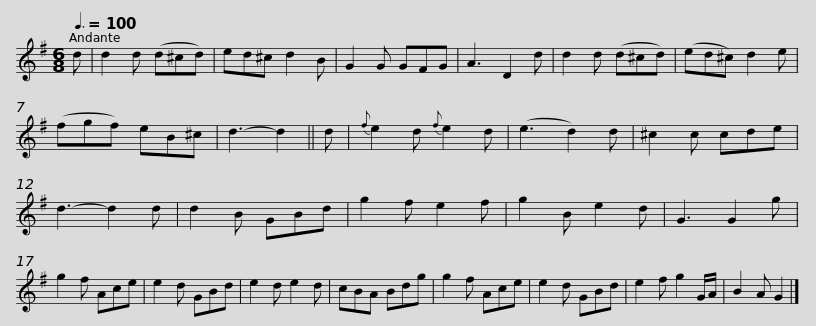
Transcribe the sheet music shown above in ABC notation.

X:1
L:1/8
Q:3/8=100
M:6/8
I:linebreak $
K:G
V:1 treble
V:1
 d | d2 d (d^cd) | ed^c d2 B | G2 G GFG | A3 D2 d | %5
 d2 d (d^cd) | (ed^c) d2 e | (fgf) eB^c | d3- d2 ||$ d | %10
{f} e2 d{f} e2 d | (e3 d2) d | ^c2 c cde | d3- d2 d | d2 B GBd | %15
 g2 f e2 f | g2 B e2 d | G3 G2 g | g2 f Ace |$ e2 d GBd | %20
 e2 d e2 d | cBA Bdg | g2 f Ace | e2 d GBd | e2 f g2 G/A/ | %25
 B2 A G2 |] %26
